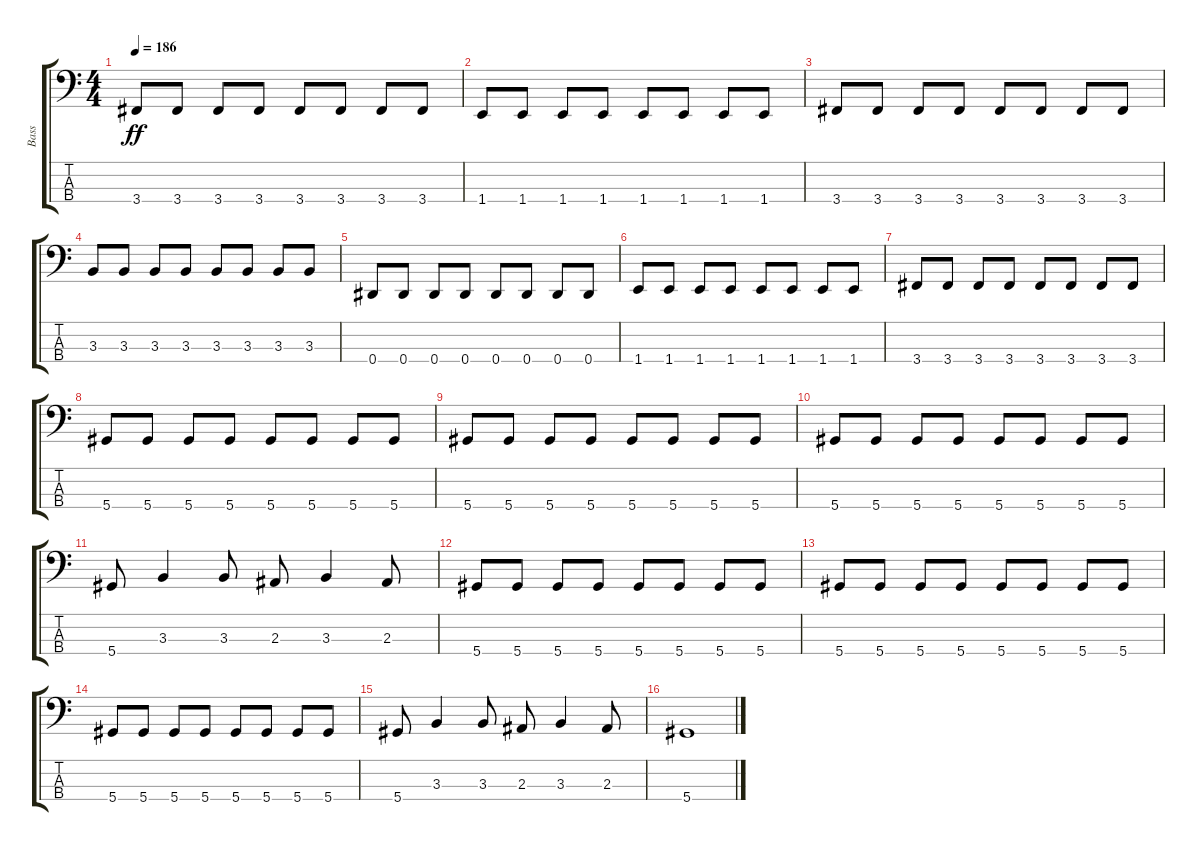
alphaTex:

\track ("Bass" "Bass") {instrument electricbassfinger}
\staff {score tabs}
\tuning (Gb2 Db2 Ab1 Eb1) {hide}
\ts (4 4)
\tempo 186
\clef f4
\ks c
3.4.8{dy ff} 3.4.8 3.4.8 3.4.8 3.4.8 3.4.8 3.4.8 3.4.8 |
1.4.8 1.4.8 1.4.8 1.4.8 1.4.8 1.4.8 1.4.8 1.4.8 |
3.4.8 3.4.8 3.4.8 3.4.8 3.4.8 3.4.8 3.4.8 3.4.8 |
3.3.8 3.3.8 3.3.8 3.3.8 3.3.8 3.3.8 3.3.8 3.3.8 |
0.4.8 0.4.8 0.4.8 0.4.8 0.4.8 0.4.8 0.4.8 0.4.8 |
1.4.8 1.4.8 1.4.8 1.4.8 1.4.8 1.4.8 1.4.8 1.4.8 |
3.4.8 3.4.8 3.4.8 3.4.8 3.4.8 3.4.8 3.4.8 3.4.8 |
5.4.8 5.4.8 5.4.8 5.4.8 5.4.8 5.4.8 5.4.8 5.4.8 |
5.4.8 5.4.8 5.4.8 5.4.8 5.4.8 5.4.8 5.4.8 5.4.8 |
5.4.8 5.4.8 5.4.8 5.4.8 5.4.8 5.4.8 5.4.8 5.4.8 |
5.4.8 3.3.4 3.3.8 2.3.8 3.3.4 2.3.8 |
5.4.8 5.4.8 5.4.8 5.4.8 5.4.8 5.4.8 5.4.8 5.4.8 |
5.4.8 5.4.8 5.4.8 5.4.8 5.4.8 5.4.8 5.4.8 5.4.8 |
5.4.8 5.4.8 5.4.8 5.4.8 5.4.8 5.4.8 5.4.8 5.4.8 |
5.4.8 3.3.4 3.3.8 2.3.8 3.3.4 2.3.8 |
5.4.1
